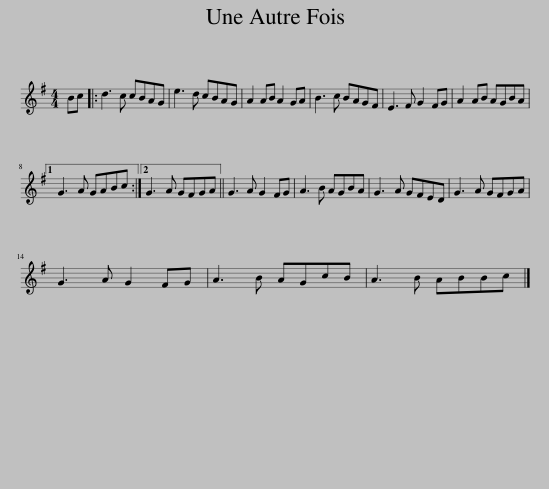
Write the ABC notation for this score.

X:1
L:1/8
M:4/4
I:linebreak $
K:G
V:1 treble
V:1
 Bc |: d3 c cBAG | e3 d cBAG | A2 AB A2 GA | B3 c BAGF | %5
 E3 F G2 FG | A2 AB AGBA |1$ G3 A GABc :|2 G3 A GFGA || G3 A G2 FG | %10
 A3 B AGBA | G3 A GFED | G3 A GFGA |$ G3 A G2 FG | A3 B AGcB | %15
 A3 B ABBc |] %16
